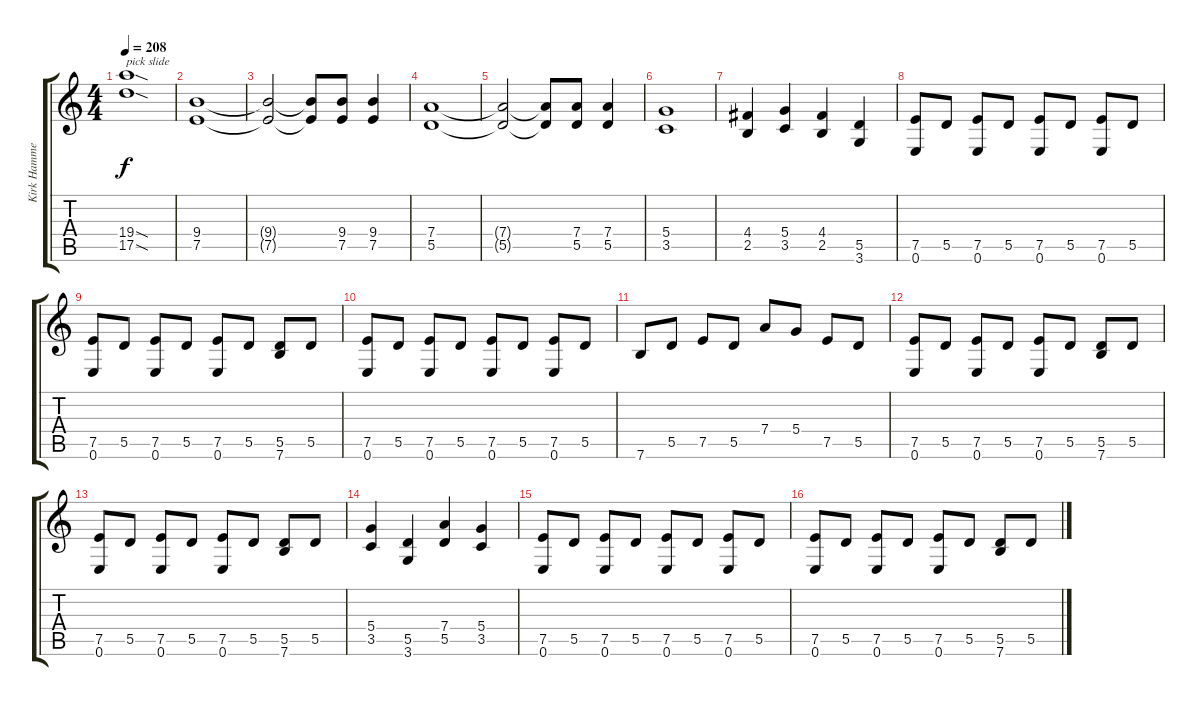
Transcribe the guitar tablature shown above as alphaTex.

\track ("Kirk Hammet (Guitar 2)" "Kirk Hamme") {instrument distortionguitar}
\staff {score tabs}
\tuning (E4 B3 G3 D3 A2 E2) {hide}
\ts (4 4)
\tempo 208
\clef g2
\ks c
(19.4{sod} 17.5{sod}).1{txt "pick slide" dy f} |
(9.4 7.5).1 |
(9.4{t} 7.5{t}).2 (9.4{t} 7.5{t}).8 (9.4 7.5).8 (9.4 7.5).4 |
(7.4 5.5).1 |
(7.4{t} 5.5{t}).2 (7.4{t} 5.5{t}).8 (7.4 5.5).8 (7.4 5.5).4 |
(5.4 3.5).1 |
(4.4 2.5).4 (5.4 3.5).4 (4.4 2.5).4 (5.5 3.6).4 |
(7.5 0.6).8 5.5.8 (7.5 0.6).8 5.5.8 (7.5 0.6).8 5.5.8 (7.5 0.6).8 5.5.8 |
(7.5 0.6).8 5.5.8 (7.5 0.6).8 5.5.8 (7.5 0.6).8 5.5.8 (5.5 7.6).8 5.5.8 |
(7.5 0.6).8 5.5.8 (7.5 0.6).8 5.5.8 (7.5 0.6).8 5.5.8 (7.5 0.6).8 5.5.8 |
7.6.8 5.5.8 7.5.8 5.5.8 7.4.8 5.4.8 7.5.8 5.5.8 |
(7.5 0.6).8 5.5.8 (7.5 0.6).8 5.5.8 (7.5 0.6).8 5.5.8 (5.5 7.6).8 5.5.8 |
(7.5 0.6).8 5.5.8 (7.5 0.6).8 5.5.8 (7.5 0.6).8 5.5.8 (5.5 7.6).8 5.5.8 |
(5.4 3.5).4 (5.5 3.6).4 (7.4 5.5).4 (5.4 3.5).4 |
(7.5 0.6).8 5.5.8 (7.5 0.6).8 5.5.8 (7.5 0.6).8 5.5.8 (7.5 0.6).8 5.5.8 |
(7.5 0.6).8 5.5.8 (7.5 0.6).8 5.5.8 (7.5 0.6).8 5.5.8 (5.5 7.6).8 5.5.8
